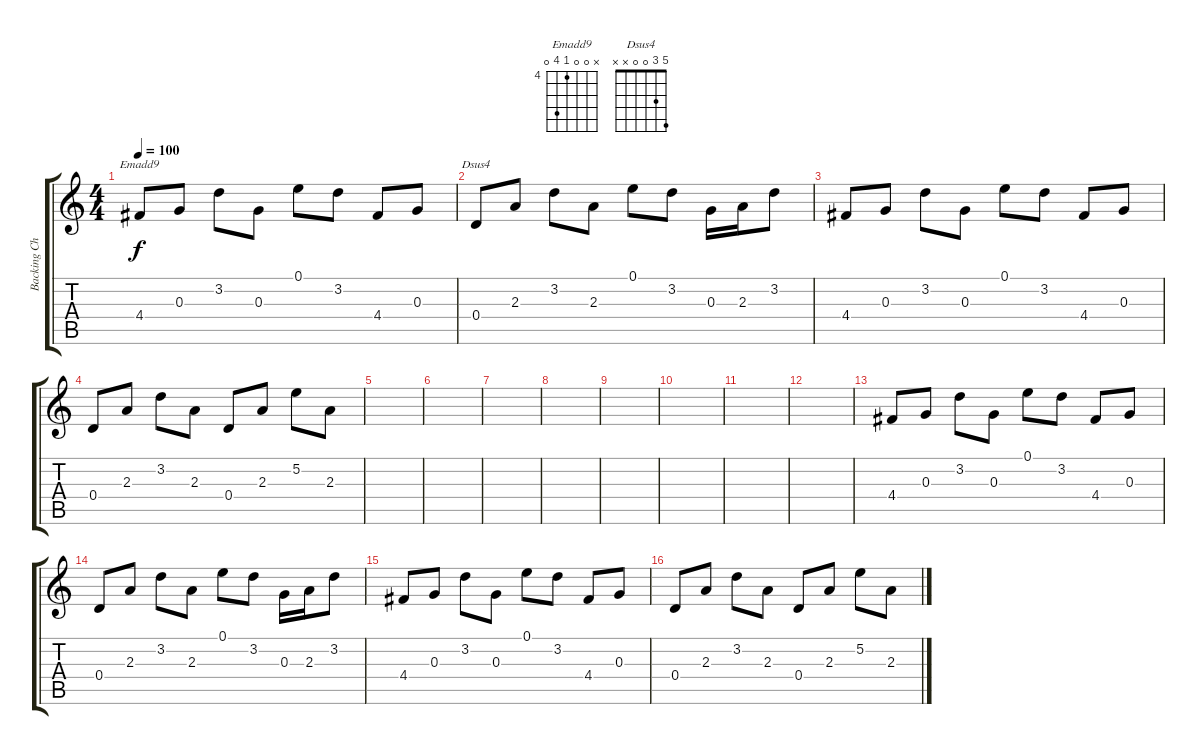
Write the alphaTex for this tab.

\track ("Backing Chords Clean" "Backing Ch") {instrument electricguitarclean}
\staff {score tabs}
\tuning (E4 B3 G3 D3 A2 E2) {hide}
\chord ("Emadd9" x 0 0 4 7 0) {firstfret 4}
\chord ("Dsus4" 5 3 0 0 x x)
\ts (4 4)
\tempo 100
\clef g2
\ks c
4.4.8{ch "Emadd9" dy f} 0.3.8 3.2.8 0.3.8 0.1.8 3.2.8 4.4.8 0.3.8 |
0.4.8{ch "Dsus4"} 2.3.8 3.2.8 2.3.8 0.1.8 3.2.8 0.3.16 2.3.16 3.2.8 |
4.4.8 0.3.8 3.2.8 0.3.8 0.1.8 3.2.8 4.4.8 0.3.8 |
0.4.8 2.3.8 3.2.8 2.3.8 0.4.8 2.3.8 5.2.8 2.3.8 |
|
|
|
|
|
|
|
|
4.4.8 0.3.8 3.2.8 0.3.8 0.1.8 3.2.8 4.4.8 0.3.8 |
0.4.8 2.3.8 3.2.8 2.3.8 0.1.8 3.2.8 0.3.16 2.3.16 3.2.8 |
4.4.8 0.3.8 3.2.8 0.3.8 0.1.8 3.2.8 4.4.8 0.3.8 |
0.4.8 2.3.8 3.2.8 2.3.8 0.4.8 2.3.8 5.2.8 2.3.8
